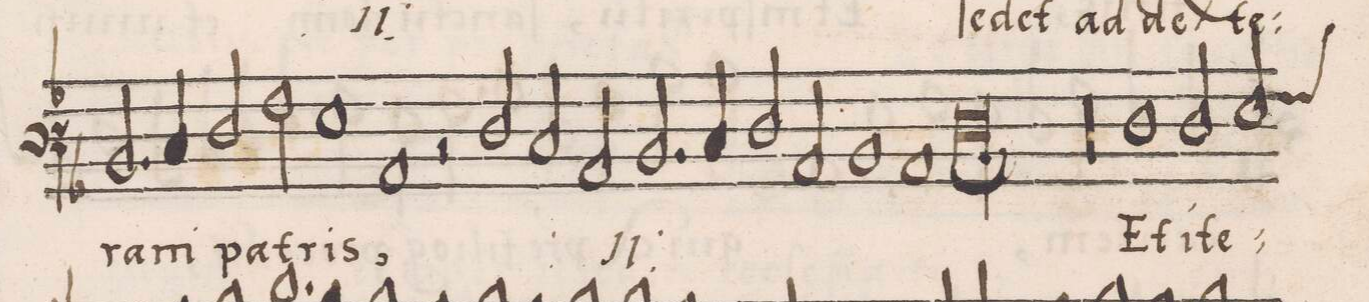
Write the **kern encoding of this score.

**kern	**text
*I"BASSVS	*
*clefF3	*
*k[b-]	*
*met(C|)	*
*M2/1	*
2.D/	-ram
4Eny/	.
=165-	=165-
2F/	.
2A\	pa-
1G	-tris,
=166-	=166-
1C	.
2r	.
*	*ij
2F/	ſe-
=167-	=167-
2E/	-det
2C/	ad
2.D/	dex-
4E/	.
=168-	=168-
2F/	-te-
2C/	-ram
1D	pa-
=169-	=169-
1C	.
1F;<l	-tris
*	*Xij
=170||-	=170||-
00r	.
=171-	=171-
=172-	=172-
1F	Et
2F/	i-
*custos:A	*
2G/	-te-
=173-	=173-
*-	*-
